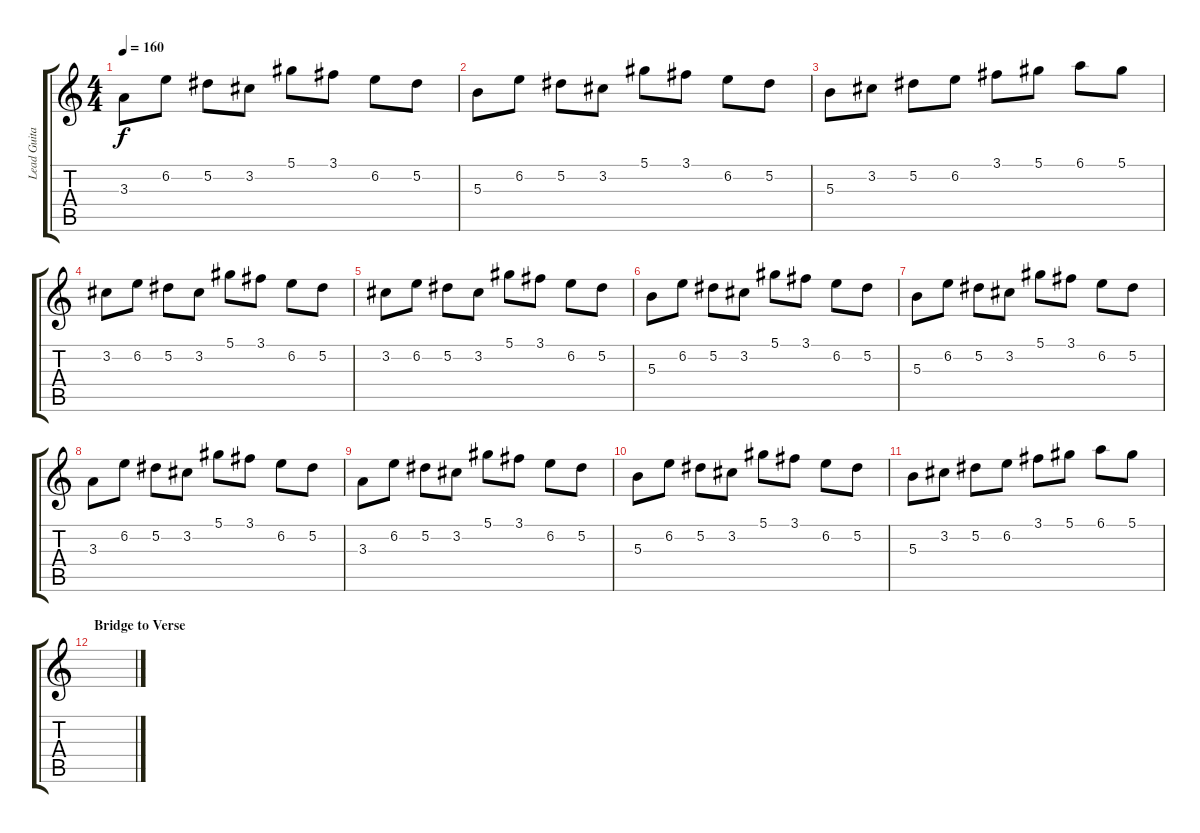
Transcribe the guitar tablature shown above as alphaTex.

\track ("Lead Guitar (Rafael Mendes)" "Lead Guita") {instrument distortionguitar}
\staff {score tabs}
\tuning (Eb4 Bb3 Gb3 Db3 Ab2 Eb2) {hide}
\ts (4 4)
\tempo 160
\clef g2
\ks c
3.3.8{dy f} 6.2.8 5.2.8 3.2.8 5.1.8 3.1.8 6.2.8 5.2.8 |
5.3.8 6.2.8 5.2.8 3.2.8 5.1.8 3.1.8 6.2.8 5.2.8 |
5.3.8 3.2.8 5.2.8 6.2.8 3.1.8 5.1.8 6.1.8 5.1.8 |
3.2.8 6.2.8 5.2.8 3.2.8 5.1.8 3.1.8 6.2.8 5.2.8 |
3.2.8 6.2.8 5.2.8 3.2.8 5.1.8 3.1.8 6.2.8 5.2.8 |
5.3.8 6.2.8 5.2.8 3.2.8 5.1.8 3.1.8 6.2.8 5.2.8 |
5.3.8 6.2.8 5.2.8 3.2.8 5.1.8 3.1.8 6.2.8 5.2.8 |
3.3.8 6.2.8 5.2.8 3.2.8 5.1.8 3.1.8 6.2.8 5.2.8 |
3.3.8 6.2.8 5.2.8 3.2.8 5.1.8 3.1.8 6.2.8 5.2.8 |
5.3.8 6.2.8 5.2.8 3.2.8 5.1.8 3.1.8 6.2.8 5.2.8 |
5.3.8 3.2.8 5.2.8 6.2.8 3.1.8 5.1.8 6.1.8 5.1.8 |
\section ("" "Bridge to Verse")
